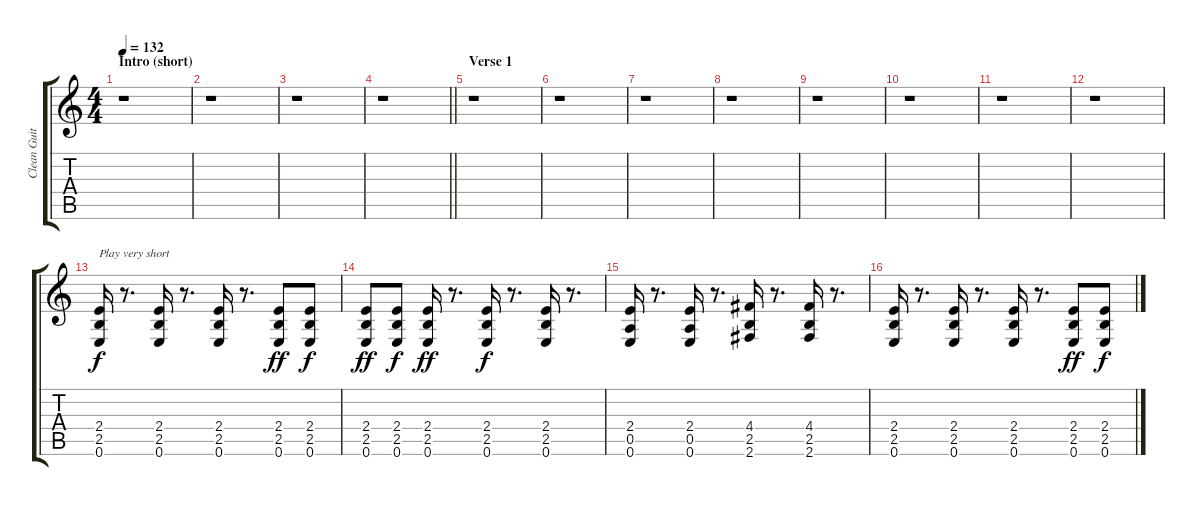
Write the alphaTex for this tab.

\track ("Clean Guitar" "Clean Guit") {instrument electricguitarclean}
\staff {score tabs}
\tuning (E4 B3 G3 D3 A2 E2) {hide}
\ts (4 4)
\section ("" "Intro (short)")
\tempo 132
\clef g2
\ks c
r.1{dy f instrument electricguitarclean} |
r.1 |
r.1 |
\barLineRight lightlight
r.1 |
\section ("" "Verse 1")
r.1 |
r.1 |
r.1 |
r.1 |
r.1 |
r.1 |
r.1 |
r.1 |
(2.4 2.5 0.6).16{txt "Play very short"} r.8{d} (2.4 2.5 0.6).16 r.8{d} (2.4 2.5 0.6).16 r.8{d} (2.4 2.5 0.6).8{dy ff} (2.4 2.5 0.6).8{dy f} |
(2.4 2.5 0.6).8{dy ff} (2.4 2.5 0.6).8{dy f} (2.4 2.5 0.6).16{dy ff} r.8{d} (2.4 2.5 0.6).16{dy f} r.8{d} (2.4 2.5 0.6).16 r.8{d} |
(2.4 0.5 0.6).16 r.8{d} (2.4 0.5 0.6).16 r.8{d} (4.4 2.5 2.6).16 r.8{d} (4.4 2.5 2.6).16 r.8{d} |
(2.4 2.5 0.6).16 r.8{d} (2.4 2.5 0.6).16 r.8{d} (2.4 2.5 0.6).16 r.8{d} (2.4 2.5 0.6).8{dy ff} (2.4 2.5 0.6).8{dy f}
